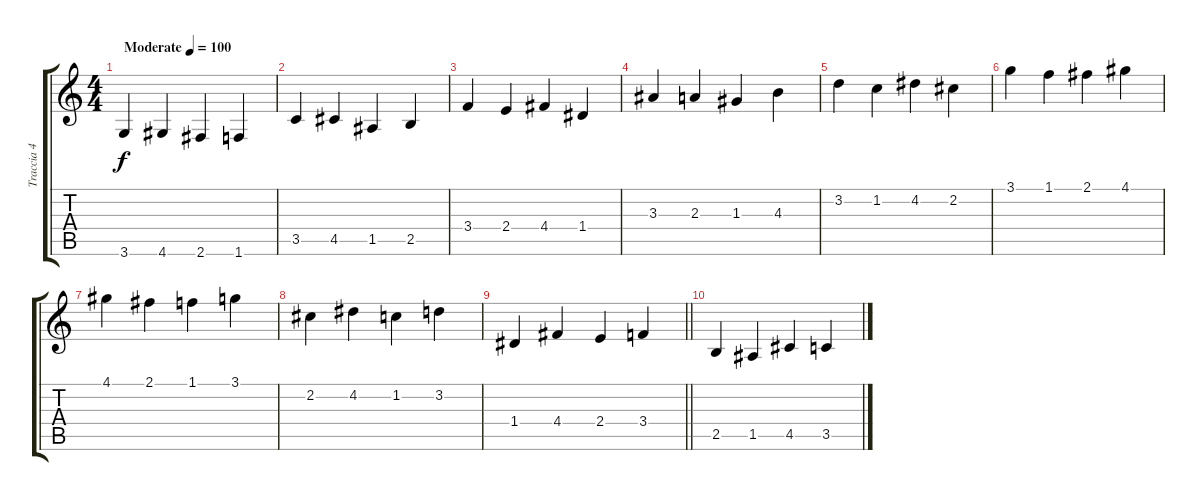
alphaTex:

\track ("Traccia 4" "Traccia 4") {mute instrument acousticguitarsteel}
\staff {score tabs}
\tuning (E4 B3 G3 D3 A2 E2) {hide}
\ts (4 4)
\tempo (100 "Moderate")
\clef g2
\ks c
3.6.4{dy f instrument acousticguitarsteel} 4.6.4 2.6.4 1.6.4 |
3.5.4 4.5.4 1.5.4 2.5.4 |
3.4.4 2.4.4 4.4.4 1.4.4 |
3.3.4 2.3.4 1.3.4 4.3.4 |
3.2.4 1.2.4 4.2.4 2.2.4 |
3.1.4 1.1.4 2.1.4 4.1.4 |
4.1.4 2.1.4 1.1.4 3.1.4 |
2.2.4 4.2.4 1.2.4 3.2.4 |
\barLineRight lightlight
1.4.4 4.4.4 2.4.4 3.4.4 |
2.5.4 1.5.4 4.5.4 3.5.4
